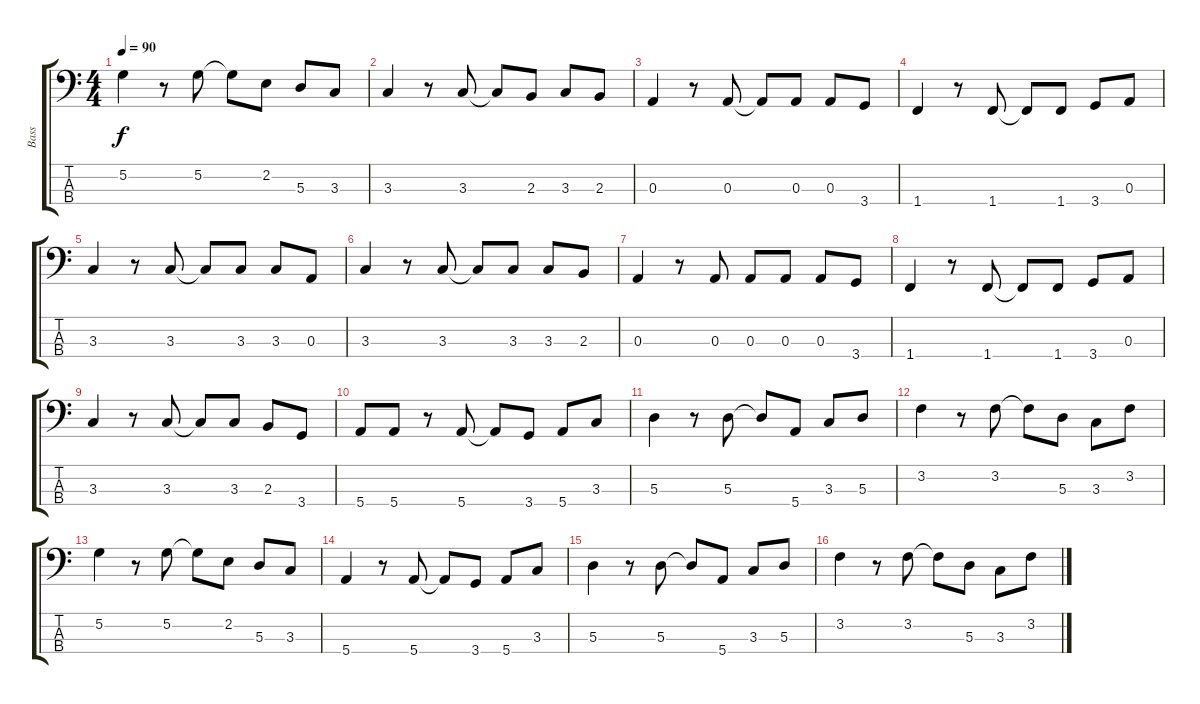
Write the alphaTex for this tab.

\track ("Bass" "Bass") {instrument electricbassfinger}
\staff {score tabs}
\tuning (G2 D2 A1 E1) {hide}
\ts (4 4)
\tempo 90
\clef f4
\ks c
5.2.4{dy f} r.8 5.2.8 5.2{t}.8 2.2.8 5.3.8 3.3.8 |
3.3.4 r.8 3.3.8 3.3{t}.8 2.3.8 3.3.8 2.3.8 |
0.3.4 r.8 0.3.8 0.3{t}.8 0.3.8 0.3.8 3.4.8 |
1.4.4 r.8 1.4.8 1.4{t}.8 1.4.8 3.4.8 0.3.8 |
3.3.4 r.8 3.3.8 3.3{t}.8 3.3.8 3.3.8 0.3.8 |
3.3.4 r.8 3.3.8 3.3{t}.8 3.3.8 3.3.8 2.3.8 |
0.3.4 r.8 0.3.8 0.3.8 0.3.8 0.3.8 3.4.8 |
1.4.4 r.8 1.4.8 1.4{t}.8 1.4.8 3.4.8 0.3.8 |
3.3.4 r.8 3.3.8 3.3{t}.8 3.3.8 2.3.8 3.4.8 |
5.4.8 5.4.8 r.8 5.4.8 5.4{t}.8 3.4.8 5.4.8 3.3.8 |
5.3.4 r.8 5.3.8 5.3{t}.8 5.4.8 3.3.8 5.3.8 |
3.2.4 r.8 3.2.8 3.2{t}.8 5.3.8 3.3.8 3.2.8 |
5.2.4 r.8 5.2.8 5.2{t}.8 2.2.8 5.3.8 3.3.8 |
5.4.4 r.8 5.4.8 5.4{t}.8 3.4.8 5.4.8 3.3.8 |
5.3.4 r.8 5.3.8 5.3{t}.8 5.4.8 3.3.8 5.3.8 |
3.2.4 r.8 3.2.8 3.2{t}.8 5.3.8 3.3.8 3.2.8
